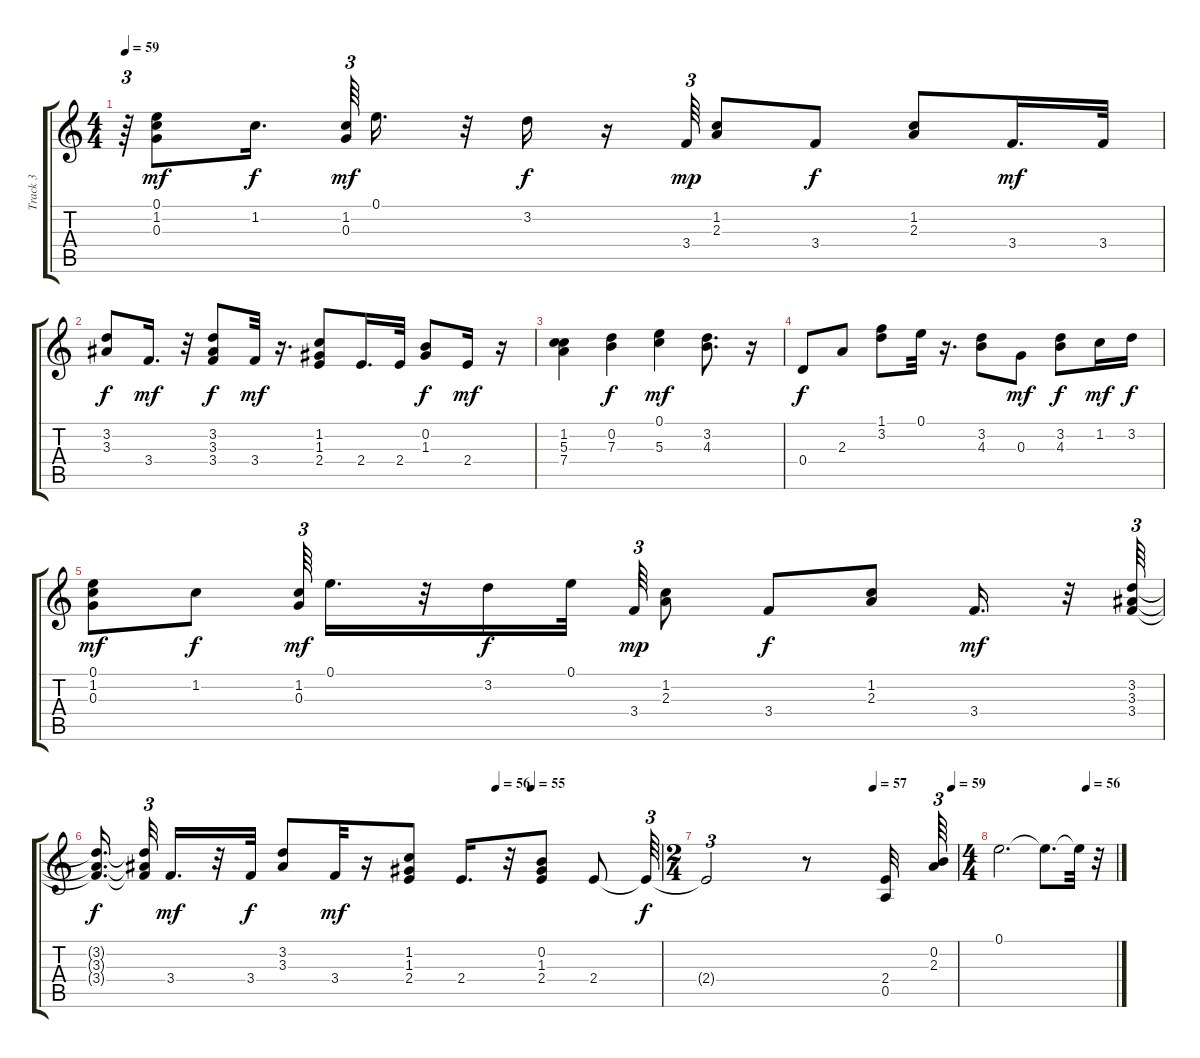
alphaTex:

\track ("Track 3" "Track 3") {instrument acousticguitarsteel}
\staff {score tabs}
\tuning (E4 B3 G3 D3 A2 E2) {hide}
\ts (4 4)
\tempo 59
\clef g2
\ks c
r.64{tu (3 2) dy f} (0.1 1.2 0.3).8{dy mf} 1.2.16{d dy f} (1.2 0.3).64{tu (3 2) dy mf} 0.1.16{d} r.32 3.2.16{dy f} r.16 3.4.64{tu (3 2) dy mp} (1.2 2.3).8 3.4.8{dy f} (1.2 2.3).8 3.4.16{d dy mf} 3.4.32 |
(3.2 3.3).8{dy f} 3.4.16{d dy mf} r.32 (3.2 3.3 3.4).8{dy f} 3.4.32{dy mf} r.16{d} (1.2 1.3 2.4).8 2.4.16{d} 2.4.32 (0.2 1.3).8{dy f} 2.4.16{dy mf} r.16 |
(1.2 5.3 7.4).4 (0.2 7.3).4{dy f} (0.1 5.3).4{dy mf} (3.2 4.3).8{d} r.16 |
0.4.8{dy f} 2.3.8 (1.1 3.2).8 0.1.32 r.16{d} (3.2 4.3).8 0.3.8{dy mf} (3.2 4.3).8{dy f} 1.2.16{dy mf} 3.2.16{dy f} |
(0.1 1.2 0.3).8{dy mf} 1.2.8{dy f} (1.2 0.3).64{tu (3 2) dy mf} 0.1.16{d} r.32 3.2.16{dy f} 0.1.32 3.4.64{tu (3 2) dy mp} (1.2 2.3).8 3.4.8{dy f} (1.2 2.3).8 3.4.16{d dy mf} r.32 (3.2 3.3 3.4).64{tu (3 2)} |
\tempo (56 0.7083333333333334)
\tempo (55 0.7708333333333334)
(3.2{t} 3.3{t} 3.4{t}).16{d dy f} (3.2{t} 3.3{t} 3.4{t}).32{tu (3 2)} 3.4.16{d dy mf} r.32 3.4.32{dy f} (3.2 3.3).8 3.4.32{dy mf} r.16 (1.2 1.3 2.4).8 2.4.16{d} r.32 (0.2 1.3 2.4).8 2.4.8 2.4{t}.64{tu (3 2) dy f} |
\ts (2 4)
\tempo (57 0.6666666666666666)
\tempo (59 0.9791666666666666)
2.4{t}.2{tu (3 2)} r.8 (2.4 0.5).32 (0.2 2.3).64{tu (3 2)} |
\ts (4 4)
\tempo (56 0.75)
0.1.2{d} 0.1{t}.8{d} 0.1{t}.32 r.32
